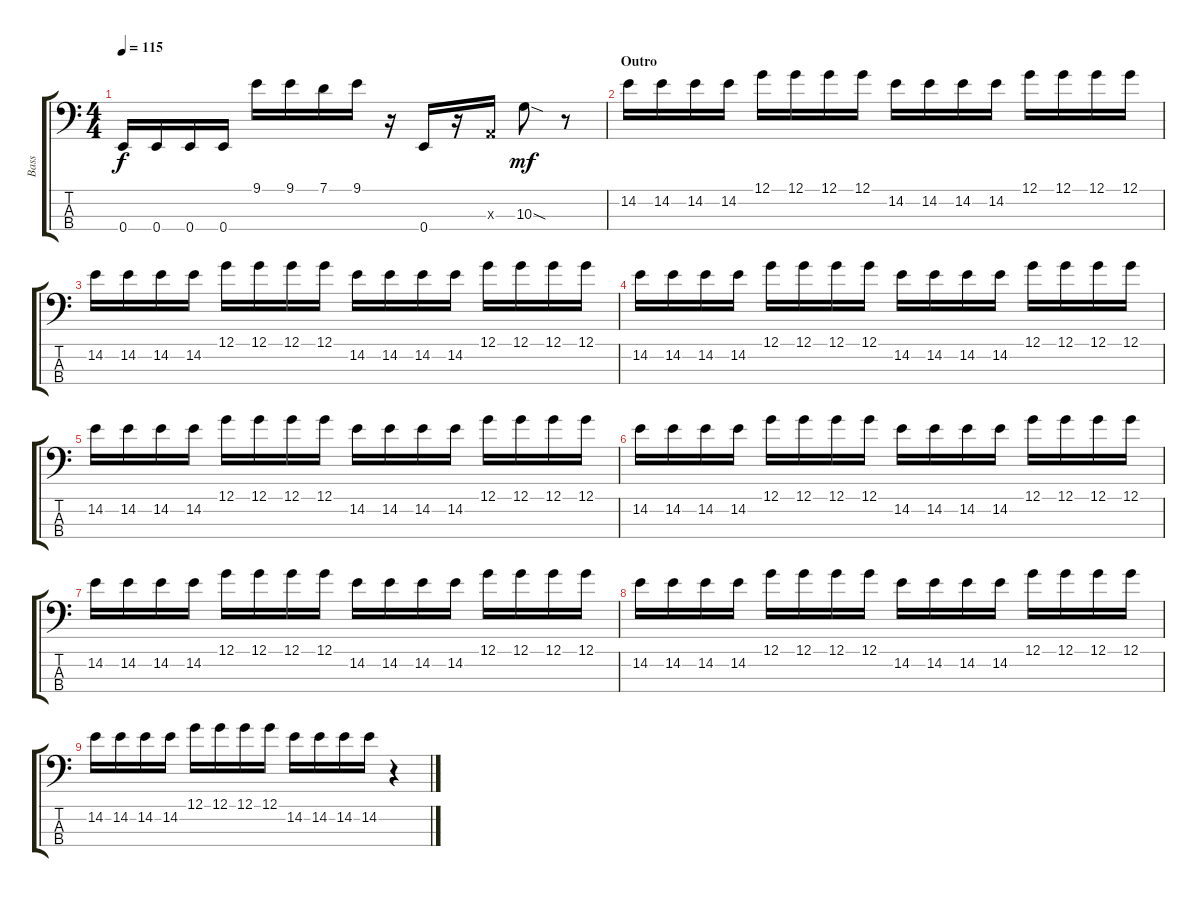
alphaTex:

\track ("Bass" "Bass") {instrument electricbassfinger}
\staff {score tabs}
\tuning (G2 D2 A1 E1) {hide}
\ts (4 4)
\tempo 115
\clef f4
\ks c
0.4.16{dy f} 0.4.16 0.4.16 0.4.16 9.1.16 9.1.16 7.1.16 9.1.16 r.16 0.4.16 r.16 0.3{x}.16 10.3{sod}.8{dy mf} r.8 |
\section ("" "Outro")
14.2.16 14.2.16 14.2.16 14.2.16 12.1.16 12.1.16 12.1.16 12.1.16 14.2.16 14.2.16 14.2.16 14.2.16 12.1.16 12.1.16 12.1.16 12.1.16 |
14.2.16 14.2.16 14.2.16 14.2.16 12.1.16 12.1.16 12.1.16 12.1.16 14.2.16 14.2.16 14.2.16 14.2.16 12.1.16 12.1.16 12.1.16 12.1.16 |
14.2.16 14.2.16 14.2.16 14.2.16 12.1.16 12.1.16 12.1.16 12.1.16 14.2.16 14.2.16 14.2.16 14.2.16 12.1.16 12.1.16 12.1.16 12.1.16 |
14.2.16 14.2.16 14.2.16 14.2.16 12.1.16 12.1.16 12.1.16 12.1.16 14.2.16 14.2.16 14.2.16 14.2.16 12.1.16 12.1.16 12.1.16 12.1.16 |
14.2.16 14.2.16 14.2.16 14.2.16 12.1.16 12.1.16 12.1.16 12.1.16 14.2.16 14.2.16 14.2.16 14.2.16 12.1.16 12.1.16 12.1.16 12.1.16 |
14.2.16 14.2.16 14.2.16 14.2.16 12.1.16 12.1.16 12.1.16 12.1.16 14.2.16 14.2.16 14.2.16 14.2.16 12.1.16 12.1.16 12.1.16 12.1.16 |
14.2.16 14.2.16 14.2.16 14.2.16 12.1.16 12.1.16 12.1.16 12.1.16 14.2.16 14.2.16 14.2.16 14.2.16 12.1.16 12.1.16 12.1.16 12.1.16 |
14.2.16 14.2.16 14.2.16 14.2.16 12.1.16 12.1.16 12.1.16 12.1.16 14.2.16 14.2.16 14.2.16 14.2.16 r.4
